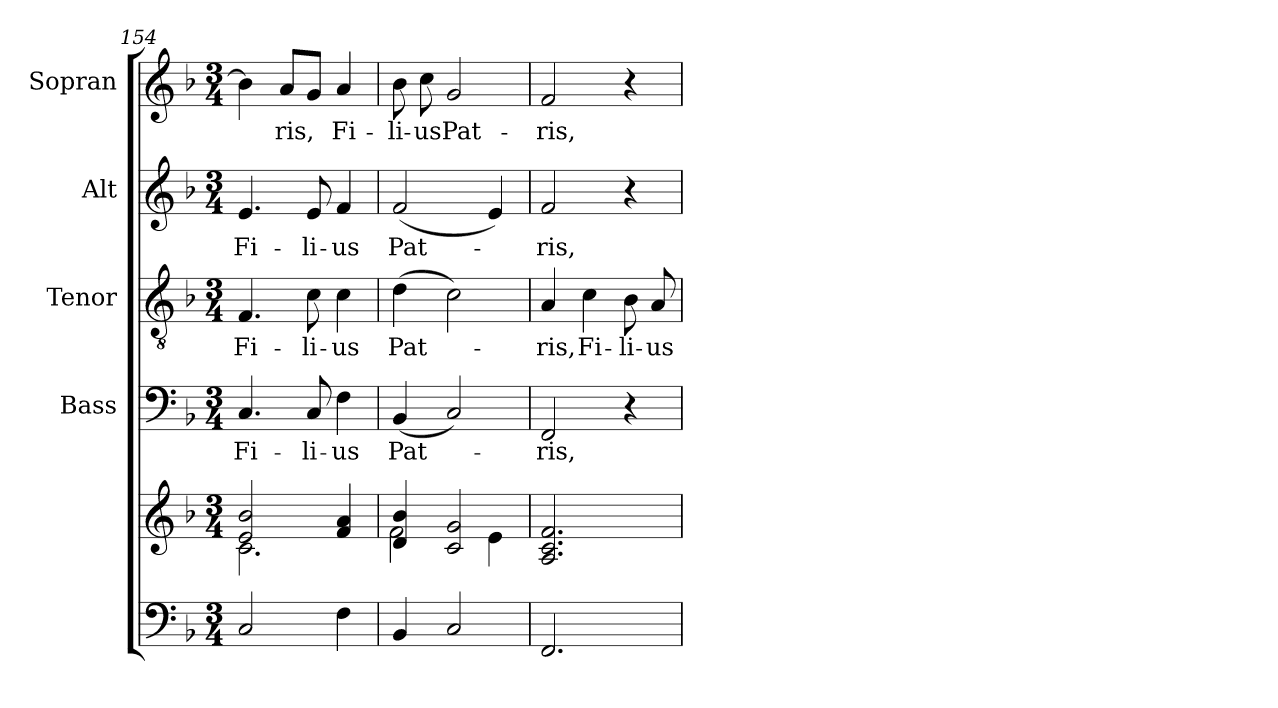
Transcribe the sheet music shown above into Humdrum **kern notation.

**kern	**kern	**kern	**text	**kern	**text	**kern	**text	**kern	**text
*part5	*part5	*part4	*part4	*part3	*part3	*part2	*part2	*part1	*part1
*staff6	*staff5	*staff4	*staff4	*staff3	*staff3	*staff2	*staff2	*staff1	*staff1
*	*	*I"Bass	*	*I"Tenor	*	*I"Alt	*	*I"Sopran	*
*	*	*I'B.	*	*I'T.	*	*I'A.	*	*I'S.	*
*clefF4	*clefG2	*clefF4	*	*clefGv2	*	*clefG2	*	*clefG2	*
*k[b-]	*k[b-]	*k[b-]	*	*k[b-]	*	*k[b-]	*	*k[b-]	*
*F:	*F:	*F:	*	*F:	*	*F:	*	*F:	*
*M3/4	*M3/4	*M3/4	*	*M3/4	*	*M3/4	*	*M3/4	*
=154	=154	=154	=154	=154	=154	=154	=154	=154	=154
*	*^	*	*	*	*	*	*	*	*
!	!	!	!	!LO:LY:b	!	!LO:LY:b	!	!LO:LY:b	!	!
2C/	2e/ 2b-/	2.c\	4.C/	Fi-	4.F/	Fi-	4.e/	Fi-	4b-\]	.
!	!	!	!	!	!	!	!	!	!	!LO:LY:b
.	.	.	.	.	.	.	.	.	8a/L	-ris,
!	!	!	!	!LO:LY:b	!	!LO:LY:b	!	!LO:LY:b	!	!
.	.	.	8C/	-li-	8c\	-li-	8e/	-li-	8g/J	.
!	!	!	!	!LO:LY:b	!	!LO:LY:b	!	!LO:LY:b	!	!LO:LY:b
4F\	4f/ 4a/	.	4F\	-us	4c\	-us	4f/	-us	4a/	Fi-
=155	=155	=155	=155	=155	=155	=155	=155	=155	=155	=155
!	!	!	!	!LO:LY:b	!	!LO:LY:b	!	!LO:LY:b	!	!LO:LY:b
4BB-/	4d/ 4b-/	2f\	(<4BB-/	Pat-	(>4d\	Pat-	(<2f/	Pat-	8b-\	-li-
!	!	!	!	!	!	!	!	!	!	!LO:LY:b
.	.	.	.	.	.	.	.	.	8cc\	-us
!	!	!	!	!	!	!	!	!	!	!LO:LY:b
2C/	2c/ 2g/	.	2C/)	.	2c\)	.	.	.	2g/	Pat-
.	.	4e\	.	.	.	.	4e/)	.	.	.
=156	=156	=156	=156	=156	=156	=156	=156	=156	=156	=156
!	!	!	!	!LO:LY:b	!	!LO:LY:b	!	!LO:LY:b	!	!LO:LY:b
*	*v	*v	*	*	*	*	*	*	*	*
2.FF/	2.A/ 2.c/ 2.f/	2FF/	-ris,	4A/	-ris,	2f/	-ris,	2f/	-ris,
!	!	!	!	!	!LO:LY:b	!	!	!	!
.	.	.	.	4c\	Fi-	.	.	.	.
!	!	!	!	!	!LO:LY:b	!	!	!	!
.	.	4r	.	8B-\	-li-	4r	.	4r	.
!	!	!	!	!	!LO:LY:b	!	!	!	!
.	.	.	.	8A/	-us	.	.	.	.
=	=	=	=	=	=	=	=	=	=
*-	*-	*-	*-	*-	*-	*-	*-	*-	*-
